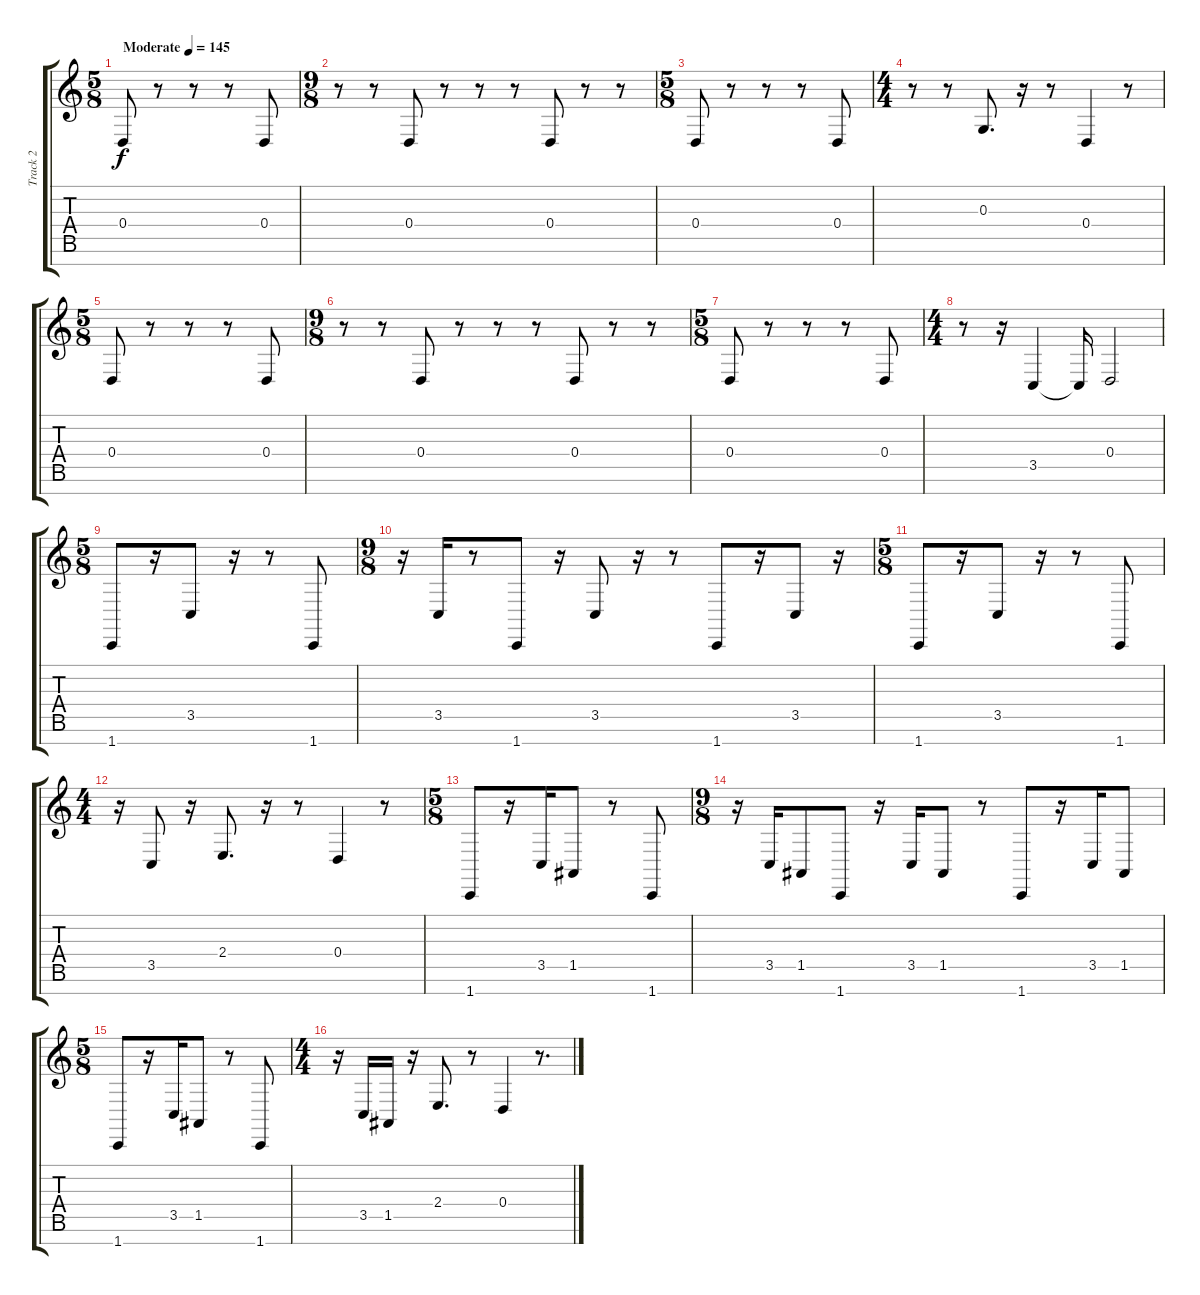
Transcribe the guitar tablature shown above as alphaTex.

\track ("Track 2" "Track 2") {instrument acousticgrandpiano}
\staff {score tabs}
\tuning (E4 B3 G3 D3 A2 E2 B1) {hide}
\ts (5 8)
\tempo (145 "Moderate")
\clef g2
\ks c
0.4.8{dy f instrument acousticgrandpiano} r.8 r.8 r.8 0.4.8 |
\ts (9 8)
r.8 r.8 0.4.8 r.8 r.8 r.8 0.4.8 r.8 r.8 |
\ts (5 8)
0.4.8 r.8 r.8 r.8 0.4.8 |
\ts (4 4)
r.8 r.8 0.3.8{d} r.16 r.8 0.4.4 r.8 |
\ts (5 8)
0.4.8 r.8 r.8 r.8 0.4.8 |
\ts (9 8)
r.8 r.8 0.4.8 r.8 r.8 r.8 0.4.8 r.8 r.8 |
\ts (5 8)
0.4.8 r.8 r.8 r.8 0.4.8 |
\ts (4 4)
r.8 r.16 3.5.4 3.5{t}.16 0.4.2 |
\ts (5 8)
1.7.8 r.16 3.5.8 r.16 r.8 1.7.8 |
\ts (9 8)
r.16 3.5.16 r.8 1.7.8 r.16 3.5.8 r.16 r.8 1.7.8 r.16 3.5.8 r.16 |
\ts (5 8)
1.7.8 r.16 3.5.8 r.16 r.8 1.7.8 |
\ts (4 4)
r.16 3.5.8 r.16 2.4.8{d} r.16 r.8 0.4.4 r.8 |
\ts (5 8)
1.7.8 r.16 3.5.16 1.5.8 r.8 1.7.8 |
\ts (9 8)
r.16 3.5.16 1.5.8 1.7.8 r.16 3.5.16 1.5.8 r.8 1.7.8 r.16 3.5.16 1.5.8 |
\ts (5 8)
1.7.8 r.16 3.5.16 1.5.8 r.8 1.7.8 |
\ts (4 4)
r.16 3.5.16 1.5.16 r.16 2.4.8{d} r.8 0.4.4 r.8{d}
